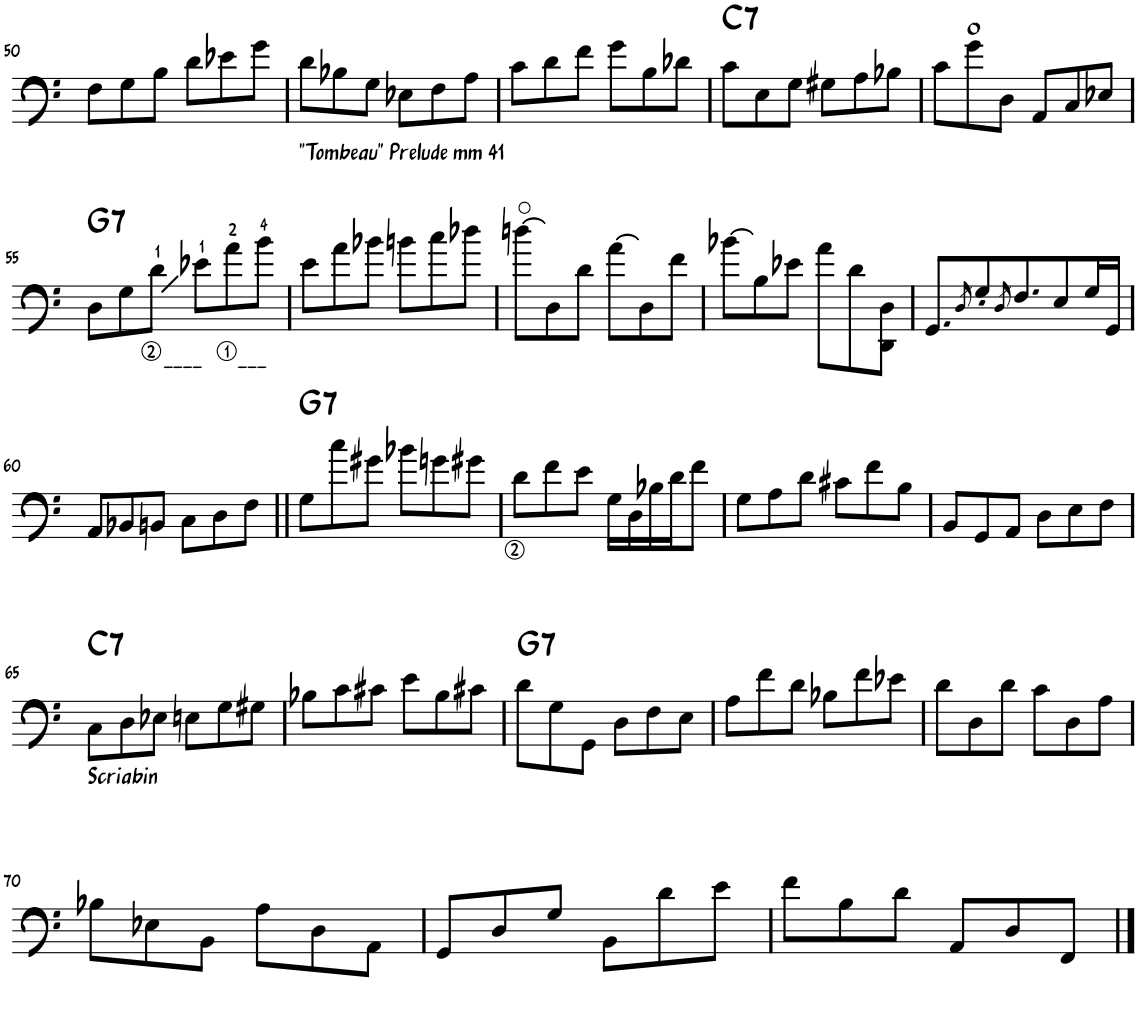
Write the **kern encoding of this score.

**kern	**harte
*part1	*part1
*staff1	*
*I"Piano	*
*I'Pno.	*
!!LO:PB:g=z
*clefF4	*
*k[]	*
*M6/8	*
=50	=50
8F\L	.
8G\	.
8B\J	.
8d\L	.
8e-X\	.
8g\J	.
=51	=51
!LO:TX:b:t="Tombeau" Prelude mm 41	!
8d\L	.
8B-X\	.
8G\J	.
8E-X\L	.
8F\	.
8A\J	.
=52	=52
8c\L	.
8d\	.
8f\J	.
8g\L	.
8B\	.
8d-X\J	.
=53	=53
!	!LO:H:kt=7
8c\L	C:7
8E\	.
8G\J	.
8G#X\L	.
8A\	.
8B-X\J	.
=54	=54
8c\L	.
8g\	.
8D\J	.
8AA/L	.
8C/	.
8E-X/J	.
!!LO:LB:g=z
=55	=55
!	!LO:H:kt=7
8D\L	G:7
8G\	.
!LO:TX:b:t=____	!
8d\J	.
8e-X\L	.
!LO:TX:b:t=___	!
8a\	.
8b\J	.
=56	=56
8e\L	.
8a\	.
8b-X\J	.
8bn\L	.
8cc\	.
8dd-X\J	.
=57	=57
8ddn\L	.
8D\	.
8d\J	.
8a\L	.
8D\	.
8f\J	.
=58	=58
8b-X\L	.
8B\	.
8e-X\J	.
8a\L	.
8d\	.
8DD\ 8D\J	.
=59	=59
8.GG/L	.
8qD/	.
8G'/	.
8qD/	.
8.F/	.
8E/	.
16G/L	.
16GG/JJ	.
!!LO:LB:g=z
=60	=60
8AA/L	.
8BB-X/	.
8BBn/J	.
8C\L	.
8D\	.
8F\J	.
=61||	=61||
!	!LO:H:kt=7
8G\L	G:7
8cc\	.
8g#X\J	.
8b-X\L	.
8gn\	.
8g#X\J	.
=62	=62
8d\L	.
8f\	.
8e\J	.
16G\LL	.
16D\	.
16B-X\	.
16d\J	.
8f\J	.
=63	=63
8G\L	.
8A\	.
8d\J	.
8c#X\L	.
8f\	.
8B\J	.
=64	=64
8BB/L	.
8GG/	.
8AA/J	.
8D\L	.
8E\	.
8F\J	.
!!LO:LB:g=z
=65	=65
!LO:TX:b:t=Scriabin	!LO:H:kt=7
8C\L	C:7
8D\	.
8E-X\J	.
8En\L	.
8G\	.
8G#X\J	.
=66	=66
8B-X\L	.
8c\	.
8c#X\J	.
8e\L	.
8B-\	.
8c#X\J	.
=67	=67
!	!LO:H:kt=7
8d\L	G:7
8G\	.
8GG\J	.
8D\L	.
8F\	.
8E\J	.
=68	=68
8A\L	.
8f\	.
8d\J	.
8B-X\L	.
8f\	.
8e-X\J	.
=69	=69
8d\L	.
8D\	.
8d\J	.
8c\L	.
8D\	.
8A\J	.
!!LO:LB:g=z
=70	=70
8B-X\L	.
8E-X\	.
8BB\J	.
8A\L	.
8D\	.
8AA\J	.
=71	=71
8GG/L	.
8D/	.
8G/J	.
8BB\L	.
8d\	.
8e\J	.
=72	=72
8f\L	.
8B\	.
8d\J	.
8AA/L	.
8D/	.
8FF/J	.
==	==
*-	*-
